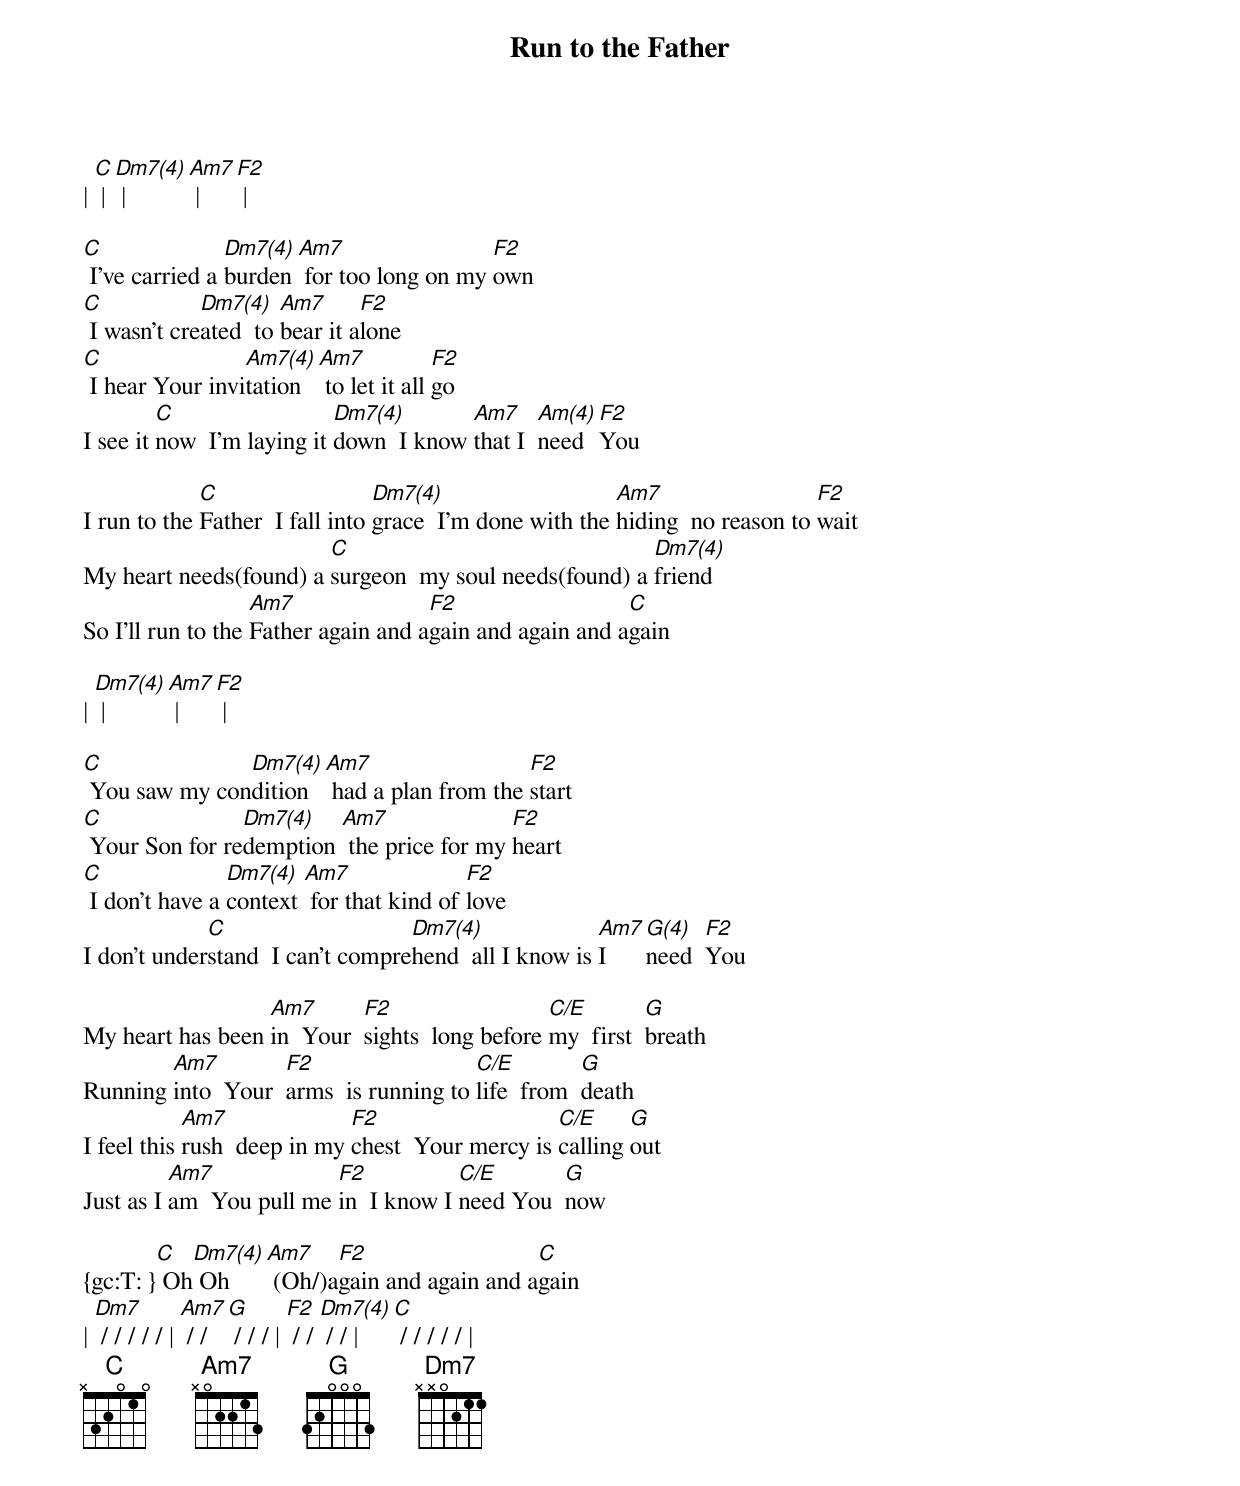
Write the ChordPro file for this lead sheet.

{title: Run to the Father}
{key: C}
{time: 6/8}
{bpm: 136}
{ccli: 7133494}
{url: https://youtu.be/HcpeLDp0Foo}
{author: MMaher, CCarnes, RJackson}
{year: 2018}
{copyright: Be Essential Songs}

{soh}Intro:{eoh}
| [C] | [Dm7(4)] | [Am7] | [F2] |

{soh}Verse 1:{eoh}
[C] I've carried a [Dm7(4)]burden [Am7] for too long on my [F2]own
[C] I wasn't cre[Dm7(4)]ated  to [Am7]bear it a[F2]lone
[C] I hear Your invi[Am7(4)]tation [Am7] to let it all [F2]go
I see it [C]now  I'm laying it [Dm7(4)]down  I know [Am7]that I  [Am(4)]need  [F2]You

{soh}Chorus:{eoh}
I run to the [C]Father  I fall into [Dm7(4)]grace  I'm done with the [Am7]hiding  no reason to [F2]wait
My heart needs(found) a [C]surgeon  my soul needs(found) a [Dm7(4)]friend
So I'll run to the [Am7]Father again and a[F2]gain and again and a[C]gain

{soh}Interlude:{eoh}
| [Dm7(4)] | [Am7] | [F2] |

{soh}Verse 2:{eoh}
[C] You saw my con[Dm7(4)]dition [Am7] had a plan from the [F2]start
[C] Your Son for re[Dm7(4)]demption [Am7] the price for my [F2]heart
[C] I don't have a [Dm7(4)]context [Am7] for that kind of [F2]love
I don't under[C]stand  I can't compre[Dm7(4)]hend  all I know is [Am7]I  [G(4)]need  [F2]You

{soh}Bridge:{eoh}
My heart has been [Am7]in  Your  [F2]sights  long before [C/E]my  first  [G]breath
Running [Am7]into  Your  [F2]arms  is running to [C/E]life  from  [G]death
I feel this [Am7]rush  deep in my [F2]chest  Your mercy is [C/E]calling [G]out
Just as I [Am7]am  You pull me [F2]in  I know I [C/E]need You  [G]now

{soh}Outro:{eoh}
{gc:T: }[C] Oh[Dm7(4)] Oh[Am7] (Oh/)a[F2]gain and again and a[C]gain
| [Dm7] / / / / / | [Am7] / / [G] / / / | [F2] / / [Dm7(4)] / / | [C] / / / / / |
